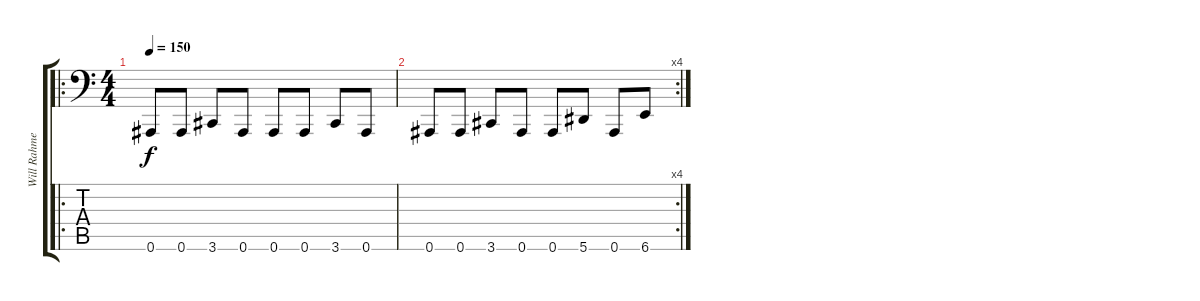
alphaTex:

\track ("Will Rahmer(Bass)" "Will Rahme") {instrument electricbassfinger}
\staff {score tabs}
\tuning (B2 Gb2 Db2 Ab1 Eb1 Bb0) {hide}
\ro
\ts (4 4)
\tempo 150
\clef f4
\ks c
0.6.8{dy f} 0.6.8 3.6.8 0.6.8 0.6.8 0.6.8 3.6.8 0.6.8 |
\rc 4
0.6.8 0.6.8 3.6.8 0.6.8 0.6.8 5.6.8 0.6.8 6.6.8
